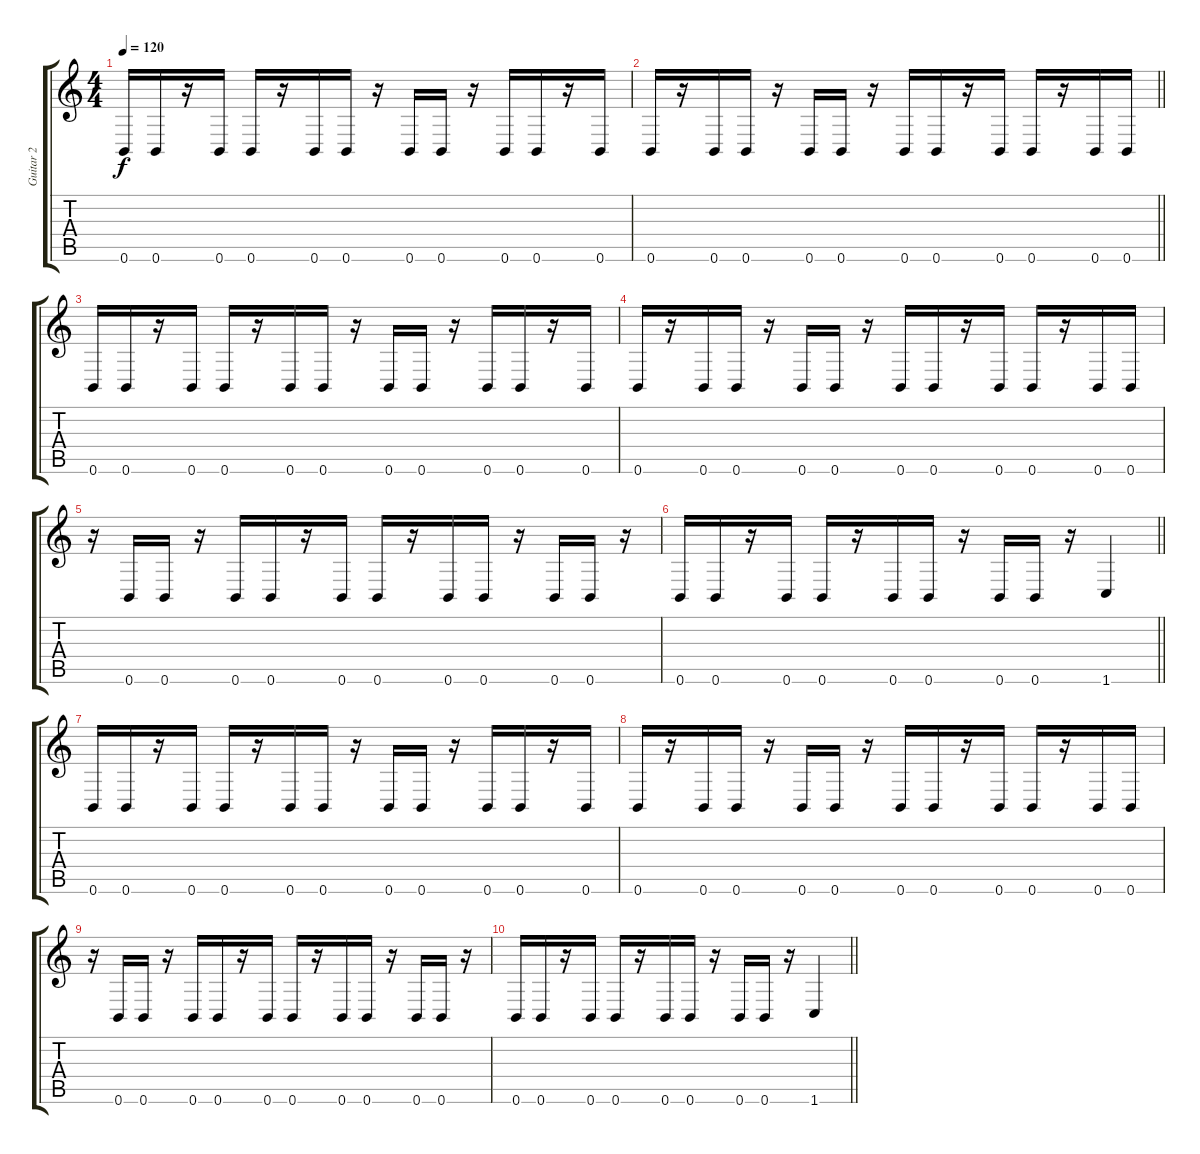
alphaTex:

\track ("Guitar 2" "Guitar 2") {instrument distortionguitar}
\staff {score tabs}
\tuning (Db4 Ab3 E3 B2 Gb2 B1) {hide}
\ts (4 4)
\tempo 120
\clef g2
\ks c
0.6.16{dy f} 0.6.16 r.16 0.6.16 0.6.16 r.16 0.6.16 0.6.16 r.16 0.6.16 0.6.16 r.16 0.6.16 0.6.16 r.16 0.6.16 |
\barLineRight lightlight
0.6.16 r.16 0.6.16 0.6.16 r.16 0.6.16 0.6.16 r.16 0.6.16 0.6.16 r.16 0.6.16 0.6.16 r.16 0.6.16 0.6.16 |
\section ("" "")
0.6.16 0.6.16 r.16 0.6.16 0.6.16 r.16 0.6.16 0.6.16 r.16 0.6.16 0.6.16 r.16 0.6.16 0.6.16 r.16 0.6.16 |
0.6.16 r.16 0.6.16 0.6.16 r.16 0.6.16 0.6.16 r.16 0.6.16 0.6.16 r.16 0.6.16 0.6.16 r.16 0.6.16 0.6.16 |
r.16 0.6.16 0.6.16 r.16 0.6.16 0.6.16 r.16 0.6.16 0.6.16 r.16 0.6.16 0.6.16 r.16 0.6.16 0.6.16 r.16 |
\barLineRight lightlight
0.6.16 0.6.16 r.16 0.6.16 0.6.16 r.16 0.6.16 0.6.16 r.16 0.6.16 0.6.16 r.16 1.6.4 |
0.6.16 0.6.16 r.16 0.6.16 0.6.16 r.16 0.6.16 0.6.16 r.16 0.6.16 0.6.16 r.16 0.6.16 0.6.16 r.16 0.6.16 |
0.6.16 r.16 0.6.16 0.6.16 r.16 0.6.16 0.6.16 r.16 0.6.16 0.6.16 r.16 0.6.16 0.6.16 r.16 0.6.16 0.6.16 |
r.16 0.6.16 0.6.16 r.16 0.6.16 0.6.16 r.16 0.6.16 0.6.16 r.16 0.6.16 0.6.16 r.16 0.6.16 0.6.16 r.16 |
\barLineRight lightlight
0.6.16 0.6.16 r.16 0.6.16 0.6.16 r.16 0.6.16 0.6.16 r.16 0.6.16 0.6.16 r.16 1.6.4
